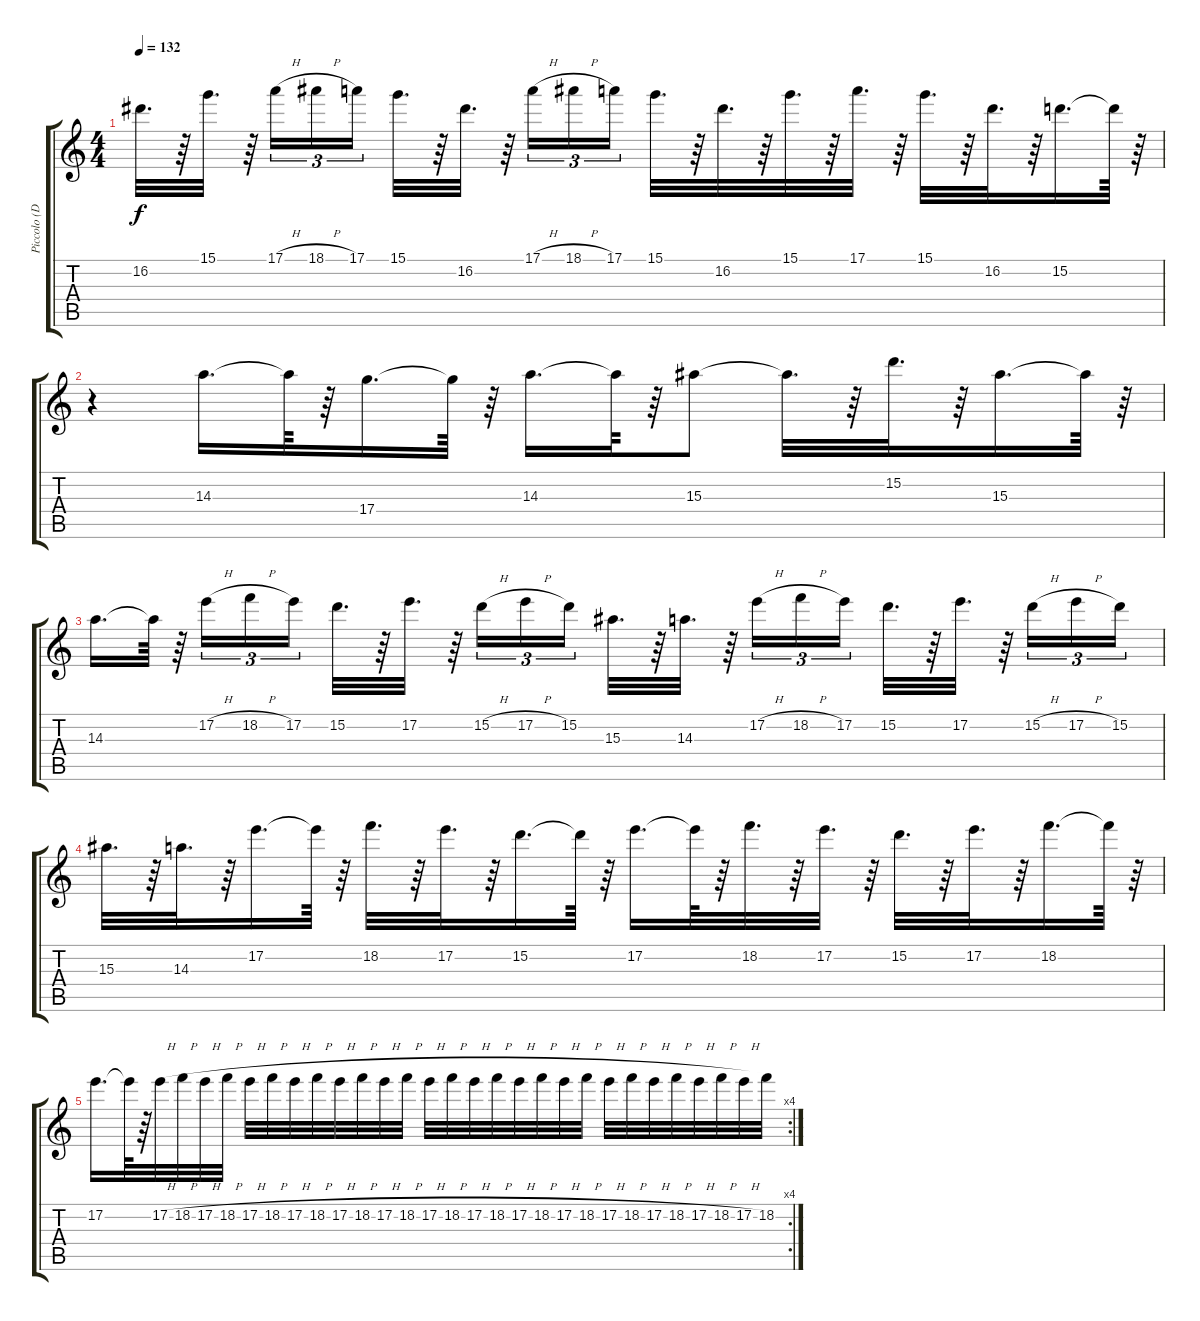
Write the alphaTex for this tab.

\track ("Piccolo (Delayed)" "Piccolo (D") {instrument piccolo}
\staff {score tabs}
\tuning (E5 B4 G4 D4 A3 E3) {hide}
\ts (4 4)
\tempo 132
\clef g2
\ks c
16.2.32{d dy f} r.64 15.1.32{d} r.64 17.1{h}.16{tu (3 2)} 18.1{h}.16{tu (3 2)} 17.1.16{tu (3 2)} 15.1.32{d} r.64 16.2.32{d} r.64 17.1{h}.16{tu (3 2)} 18.1{h}.16{tu (3 2)} 17.1.16{tu (3 2)} 15.1.32{d} r.64 16.2.32{d} r.64 15.1.32{d} r.64 17.1.32{d} r.64 15.1.32{d} r.64 16.2.32{d} r.64 15.2.16{d} 15.2{t}.64 r.64 |
r.4 14.3.16{d} 14.3{t}.64 r.64 17.4.16{d} 17.4{t}.64 r.64 14.3.16{d} 14.3{t}.64 r.64 15.3.8 15.3{t}.32{d} r.64 15.2.32{d} r.64 15.3.16{d} 15.3{t}.64 r.64 |
14.3.16{d} 14.3{t}.64 r.64 17.2{h}.16{tu (3 2)} 18.2{h}.16{tu (3 2)} 17.2.16{tu (3 2)} 15.2.32{d} r.64 17.2.32{d} r.64 15.2{h}.16{tu (3 2)} 17.2{h}.16{tu (3 2)} 15.2.16{tu (3 2)} 15.3.32{d} r.64 14.3.32{d} r.64 17.2{h}.16{tu (3 2)} 18.2{h}.16{tu (3 2)} 17.2.16{tu (3 2)} 15.2.32{d} r.64 17.2.32{d} r.64 15.2{h}.16{tu (3 2)} 17.2{h}.16{tu (3 2)} 15.2.16{tu (3 2)} |
15.3.32{d} r.64 14.3.32{d} r.64 17.2.16{d} 17.2{t}.64 r.64 18.2.32{d} r.64 17.2.32{d} r.64 15.2.16{d} 15.2{t}.64 r.64 17.2.16{d} 17.2{t}.64 r.64 18.2.32{d} r.64 17.2.32{d} r.64 15.2.32{d} r.64 17.2.32{d} r.64 18.2.16{d} 18.2{t}.64 r.64 |
\rc 4
17.2.16{d} 17.2{t}.64 r.64{volume 3} 17.2{h}.32{volume 13} 18.2{h}.32 17.2{h}.32 18.2{h}.32 17.2{h}.32 18.2{h}.32 17.2{h}.32 18.2{h}.32 17.2{h}.32 18.2{h}.32 17.2{h}.32 18.2{h}.32 17.2{h}.32 18.2{h}.32 17.2{h}.32 18.2{h}.32 17.2{h}.32 18.2{h}.32 17.2{h}.32 18.2{h}.32 17.2{h}.32 18.2{h}.32 17.2{h}.32 18.2{h}.32 17.2{h}.32 18.2{h}.32 17.2{h}.32 18.2.32
